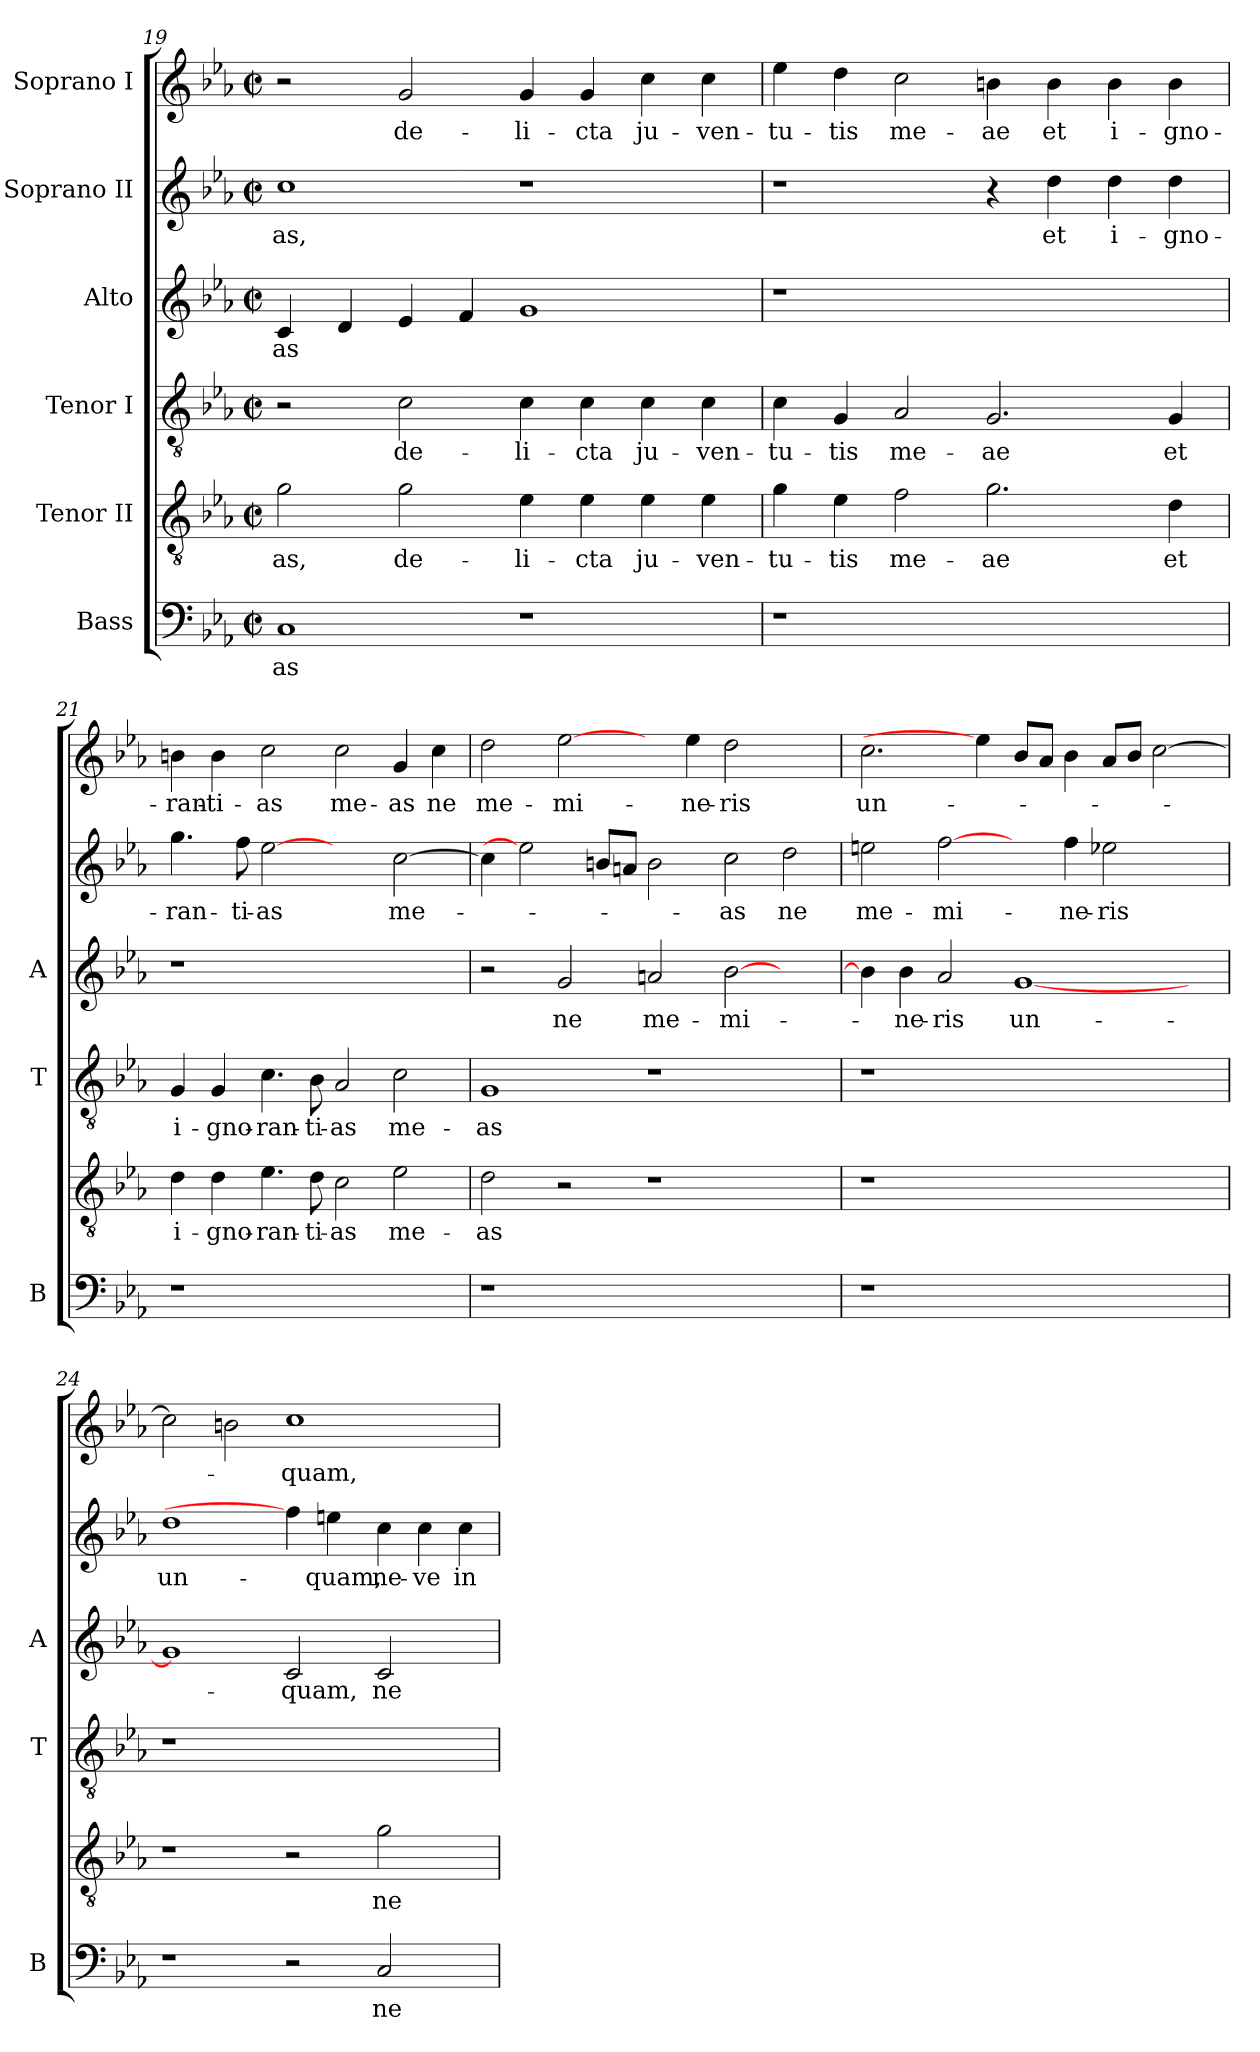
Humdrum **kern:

**kern	**text	**kern	**text	**kern	**text	**kern	**text	**kern	**text	**kern	**text
*part6	*part6	*part5	*part5	*part4	*part4	*part3	*part3	*part2	*part2	*part1	*part1
*staff6	*staff6	*staff5	*staff5	*staff4	*staff4	*staff3	*staff3	*staff2	*staff2	*staff1	*staff1
*I"Bass	*	*I"Tenor II	*	*I"Tenor I	*	*I"Alto	*	*I"Soprano II	*	*I"Soprano I	*
*I'B	*	*	*	*I'T	*	*I'A	*	*	*	*	*
*clefF4	*	*clefGv2	*	*clefGv2	*	*clefG2	*	*clefG2	*	*clefG2	*
*k[b-e-a-]	*	*k[b-e-a-]	*	*k[b-e-a-]	*	*k[b-e-a-]	*	*k[b-e-a-]	*	*k[b-e-a-]	*
*E-:	*	*E-:	*	*E-:	*	*E-:	*	*E-:	*	*E-:	*
*M2/2	*	*M2/2	*	*M2/2	*	*M2/2	*	*M2/2	*	*M2/2	*
*met(c|)	*	*met(c|)	*	*met(c|)	*	*met(c|)	*	*met(c|)	*	*met(c|)	*
=19	=19	=19	=19	=19	=19	=19	=19	=19	=19	=19	=19
!	!LO:LY:b	!	!LO:LY:b	!	!	!	!LO:LY:b	!	!LO:LY:b	!	!
1C	-as	2g\	-as,	2r	.	4c/	-as	1cc	-as,	2r	.
.	.	.	.	.	.	4d/	.	.	.	.	.
!	!	!	!LO:LY:b	!	!LO:LY:b	!	!	!	!	!	!LO:LY:b
.	.	2g\	de-	2c\	de-	4e-/	.	.	.	2g/	de-
.	.	.	.	.	.	4f/	.	.	.	.	.
!	!	!	!LO:LY:b	!	!LO:LY:b	!	!	!	!	!	!LO:LY:b
1r	.	4e-\	-li-	4c\	-li-	1g	.	1r	.	4g/	-li-
!	!	!	!LO:LY:b	!	!LO:LY:b	!	!	!	!	!	!LO:LY:b
.	.	4e-\	-cta	4c\	-cta	.	.	.	.	4g/	-cta
!	!	!	!LO:LY:b	!	!LO:LY:b	!	!	!	!	!	!LO:LY:b
.	.	4e-\	ju-	4c\	ju-	.	.	.	.	4cc\	ju-
!	!	!	!LO:LY:b	!	!LO:LY:b	!	!	!	!	!	!LO:LY:b
.	.	4e-\	-ven-	4c\	-ven-	.	.	.	.	4cc\	-ven-
=20	=20	=20	=20	=20	=20	=20	=20	=20	=20	=20	=20
!LO:N:vis=1	!	!	!LO:LY:b	!	!LO:LY:b	!LO:N:vis=1	!	!	!	!	!LO:LY:b
1r	.	4g\	-tu-	4c\	-tu-	1r	.	1r	.	4ee-\	-tu-
!	!	!	!LO:LY:b	!	!LO:LY:b	!	!	!	!	!	!LO:LY:b
.	.	4e-\	-tis	4G/	-tis	.	.	.	.	4dd\	-tis
!	!	!	!LO:LY:b	!	!LO:LY:b	!	!	!	!	!	!LO:LY:b
.	.	2f\	me-	2A-/	me-	.	.	.	.	2cc\	me-
!	!	!	!LO:LY:b	!	!LO:LY:b	!	!	!	!	!	!LO:LY:b
1ryy	.	2.g\	-ae	2.G/	-ae	1ryy	.	4r	.	4bn\	-ae
!	!	!	!	!	!	!	!	!	!LO:LY:b	!	!LO:LY:b
.	.	.	.	.	.	.	.	4dd\	et	4b\	et
!	!	!	!	!	!	!	!	!	!LO:LY:b	!	!LO:LY:b
.	.	.	.	.	.	.	.	4dd\	i-	4b\	i-
!	!	!	!LO:LY:b	!	!LO:LY:b	!	!	!	!LO:LY:b	!	!LO:LY:b
.	.	4d\	et	4G/	et	.	.	4dd\	-gno-	4b\	-gno-
!!LO:LB:g=z
=21	=21	=21	=21	=21	=21	=21	=21	=21	=21	=21	=21
!LO:N:vis=1	!	!	!LO:LY:b	!	!LO:LY:b	!LO:N:vis=1	!	!	!LO:LY:b	!	!LO:LY:b
1r	.	4d\	i-	4G/	i-	1r	.	4.gg\	-ran-	4bn\	-ran-
!	!	!	!LO:LY:b	!	!LO:LY:b	!	!	!	!	!	!LO:LY:b
.	.	4d\	-gno-	4G/	-gno-	.	.	.	.	4b\	-ti-
!	!	!	!	!	!	!	!	!	!LO:LY:b	!	!
.	.	.	.	.	.	.	.	8ff\	-ti-	.	.
!	!	!	!LO:LY:b	!	!LO:LY:b	!	!	!	!LO:LY:b	!	!LO:LY:b
.	.	4.e-\	-ran-	4.c\	-ran-	.	.	[2ee-	-as	2cc\	-as
!	!	!	!LO:LY:b	!	!LO:LY:b	!	!	!	!	!	!
.	.	8d\	-ti-	8B-\	-ti-	.	.	.	.	.	.
!	!	!	!LO:LY:b	!	!LO:LY:b	!	!	!	!	!	!LO:LY:b
1ryy	.	2c\	-as	2A-/	-as	1ryy	.	2ryy	.	2cc\	me-
!	!	!	!LO:LY:b	!	!LO:LY:b	!	!	!	!LO:LY:b	!	!LO:LY:b
.	.	2e-\	me-	2c\	me-	.	.	[>2cc\	me-	4g/	-as
!	!	!	!	!	!	!	!	!	!	!	!LO:LY:b
.	.	.	.	.	.	.	.	.	.	4cc\	ne
=22	=22	=22	=22	=22	=22	=22	=22	=22	=22	=22	=22
!LO:N:vis=1	!	!	!LO:LY:b	!	!LO:LY:b	!	!	!	!	!	!LO:LY:b
1r	.	2d\	-as	1G	-as	2r	.	4cc\]	.	2dd\	me-
.	.	.	.	.	.	.	.	2ee-]	.	.	.
!	!	!	!	!	!	!	!LO:LY:b	!	!	!	!LO:LY:b
.	.	2r	.	.	.	2g/	ne	.	.	[2ee-\	-mi-
.	.	.	.	.	.	.	.	8bn/L	.	.	.
.	.	.	.	.	.	.	.	8an/J	.	.	.
!	!	!	!	!	!	!	!LO:LY:b	!	!	!	!
1.ryy	.	1r	.	1r	.	2an/	me-	2b\	.	4ryy	.
!	!	!	!	!	!	!	!	!	!	!	!LO:LY:b
.	.	.	.	.	.	.	.	.	.	4ee-\	-ne-
!	!	!	!	!	!	!	!LO:LY:b	!	!LO:LY:b	!	!LO:LY:b
.	.	.	.	.	.	[>2b-\	-mi-	2cc\	-as	2dd\	-ris
!	!	!	!	!	!	!	!	!	!LO:LY:b	!	!
.	.	2ryy	.	2ryy	.	2ryy	.	2dd\	ne	2ryy	.
=23	=23	=23	=23	=23	=23	=23	=23	=23	=23	=23	=23
!LO:N:vis=1	!	!LO:N:vis=1	!	!LO:N:vis=1	!	!	!	!	!LO:LY:b	!	!LO:LY:b
1r	.	1r	.	1r	.	4b-\]	.	2een\	me-	2.cc\	un-
!	!	!	!	!	!	!	!LO:LY:b	!	!	!	!
.	.	.	.	.	.	4b-\	-ne-	.	.	.	.
!	!	!	!	!	!	!	!LO:LY:b	!	!LO:LY:b	!	!
.	.	.	.	.	.	2a-/	-ris	[2ff\	-mi-	.	.
.	.	.	.	.	.	.	.	.	.	4ee-\]	.
!	!	!	!	!	!	!	!LO:LY:b	!	!	!	!
1ryy	.	1ryy	.	1ryy	.	[<1g	un-	4ryy	.	8b-/L	.
.	.	.	.	.	.	.	.	.	.	8a-/J	.
!	!	!	!	!	!	!	!	!	!LO:LY:b	!	!
.	.	.	.	.	.	.	.	4ff\	-ne-	4b-\	.
!	!	!	!	!	!	!	!	!	!LO:LY:b	!	!
.	.	.	.	.	.	.	.	2ee-X\	-ris	8a-/L	.
.	.	.	.	.	.	.	.	.	.	8b-/J	.
.	.	.	.	.	.	.	.	.	.	[>2cc\	.
4ryy	.	4ryy	.	4ryy	.	4ryy	.	4ryy	.	.	.
=24	=24	=24	=24	=24	=24	=24	=24	=24	=24	=24	=24
!	!	!	!	!LO:N:vis=1	!	!	!	!	!LO:LY:b	!	!
1r	.	1r	.	1r	.	1g]	.	1dd	un-	2cc\]	.
.	.	.	.	.	.	.	.	.	.	2bn\	.
!	!	!	!	!	!	!	!LO:LY:b	!	!	!	!LO:LY:b
2r	.	2r	.	1ryy	.	2c/	-quam,	4ff\]	.	1cc	-quam,
!	!	!	!	!	!	!	!	!	!LO:LY:b	!	!
.	.	.	.	.	.	.	.	4een\	-quam,	.	.
!	!LO:LY:b	!	!LO:LY:b	!	!	!	!LO:LY:b	!	!LO:LY:b	!	!
2C/	ne-	2g\	ne-	.	.	2c/	ne-	4cc\	ne-	.	.
!	!	!	!	!	!	!	!	!	!LO:LY:b	!	!
.	.	.	.	.	.	.	.	4cc\	-ve	.	.
!	!	!	!	!	!	!	!	!	!LO:LY:b	!	!
4ryy	.	4ryy	.	4ryy	.	4ryy	.	4cc\	in	4ryy	.
=	=	=	=	=	=	=	=	=	=	=	=
*-	*-	*-	*-	*-	*-	*-	*-	*-	*-	*-	*-
